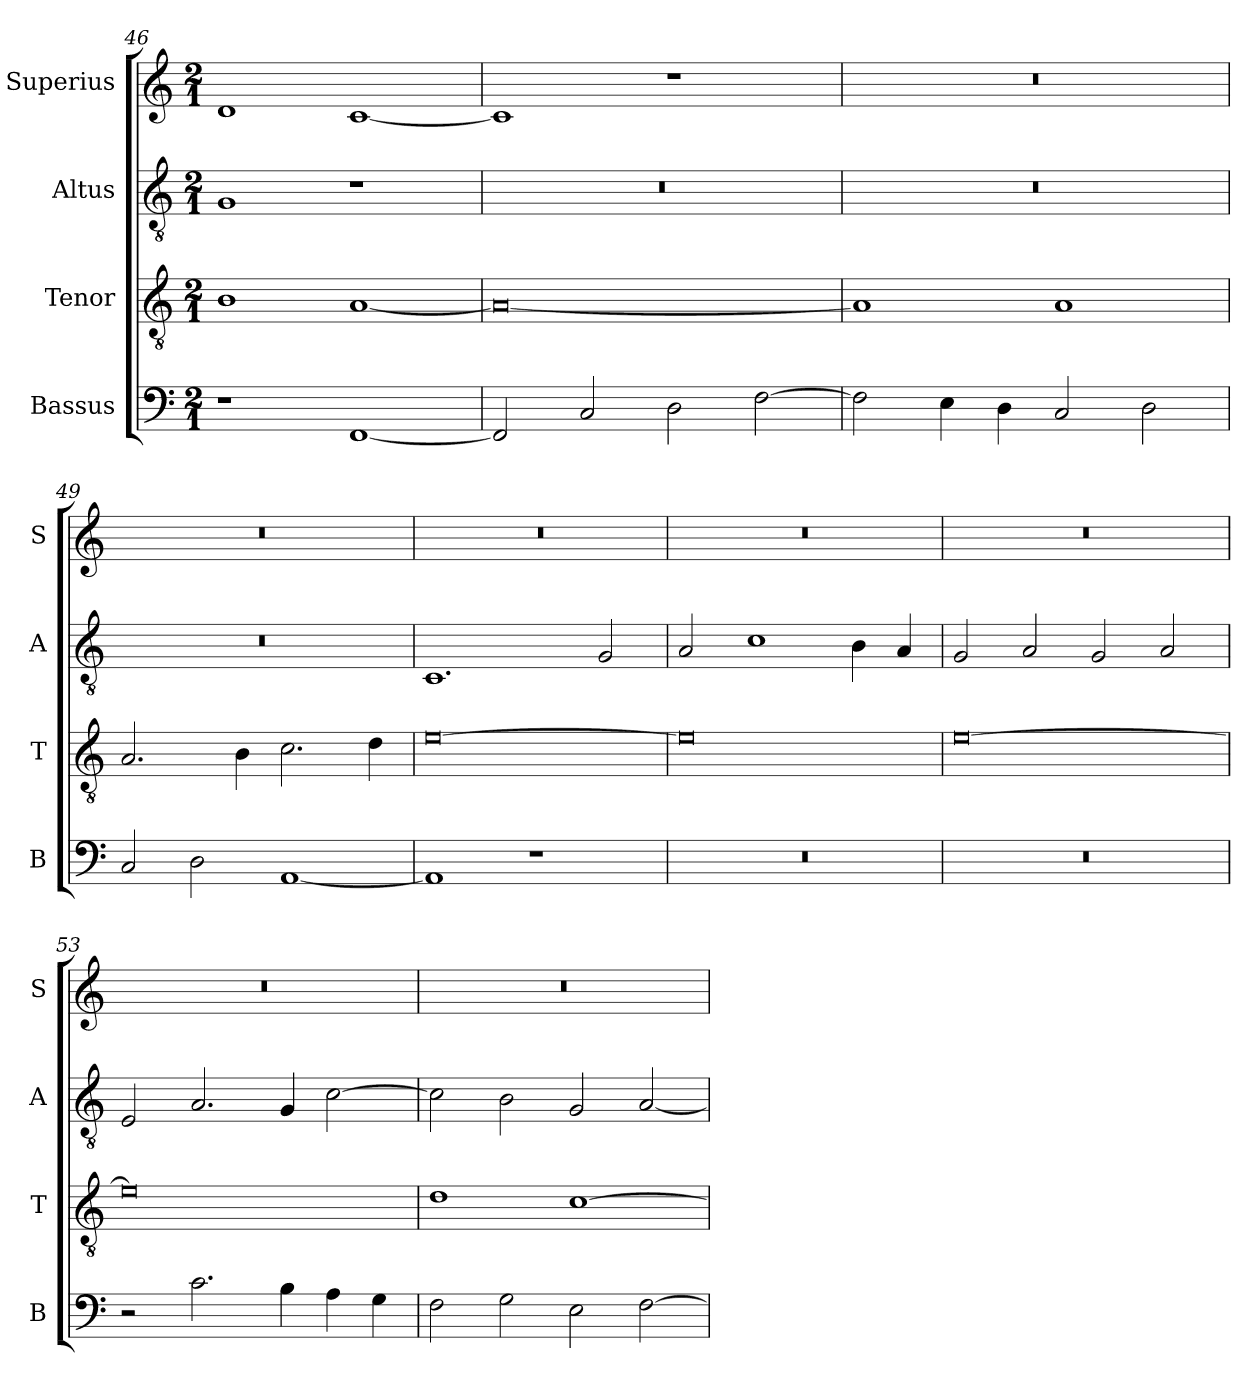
**kern	**kern	**kern	**kern
*part4	*part3	*part2	*part1
*staff4	*staff3	*staff2	*staff1
*I"Bassus	*I"Tenor	*I"Altus	*I"Superius
*I'B	*I'T	*I'A	*I'S
*clefF4	*clefGv2	*clefGv2	*clefG2
*k[]	*k[]	*k[]	*k[]
*M2/1	*M2/1	*M2/1	*M2/1
=46	=46	=46	=46
1r	1B	1G	1d
[1FF	[1A	1r	[1c
=47	=47	=47	=47
2FF/]	0A_	0r	1c]
2C/	.	.	.
2D\	.	.	1r
[2F\	.	.	.
=48	=48	=48	=48
2F\]	1A]	0r	0r
4E\	.	.	.
4D\	.	.	.
2C/	1A	.	.
2D\	.	.	.
=49	=49	=49	=49
2C/	2.A/	0r	0r
2D\	.	.	.
.	4B\	.	.
[1AA	2.c\	.	.
.	4d\	.	.
=50	=50	=50	=50
1AA]	[0e	1.C	0r
1r	.	.	.
.	.	2G/	.
=51	=51	=51	=51
0r	0e]	2A/	0r
.	.	1c	.
.	.	4B\	.
.	.	4A/	.
=52	=52	=52	=52
0r	[0e	2G/	0r
.	.	2A/	.
.	.	2G/	.
.	.	2A/	.
=53	=53	=53	=53
2r	0e]	2E/	0r
2.c\	.	2.A/	.
4B\	.	4G/	.
4A\	.	[2c\	.
4G\	.	.	.
=54	=54	=54	=54
2F\	1d	2c\]	0r
2G\	.	2B\	.
2E\	[1c	2G/	.
[2F\	.	[2A/	.
=	=	=	=
*-	*-	*-	*-
